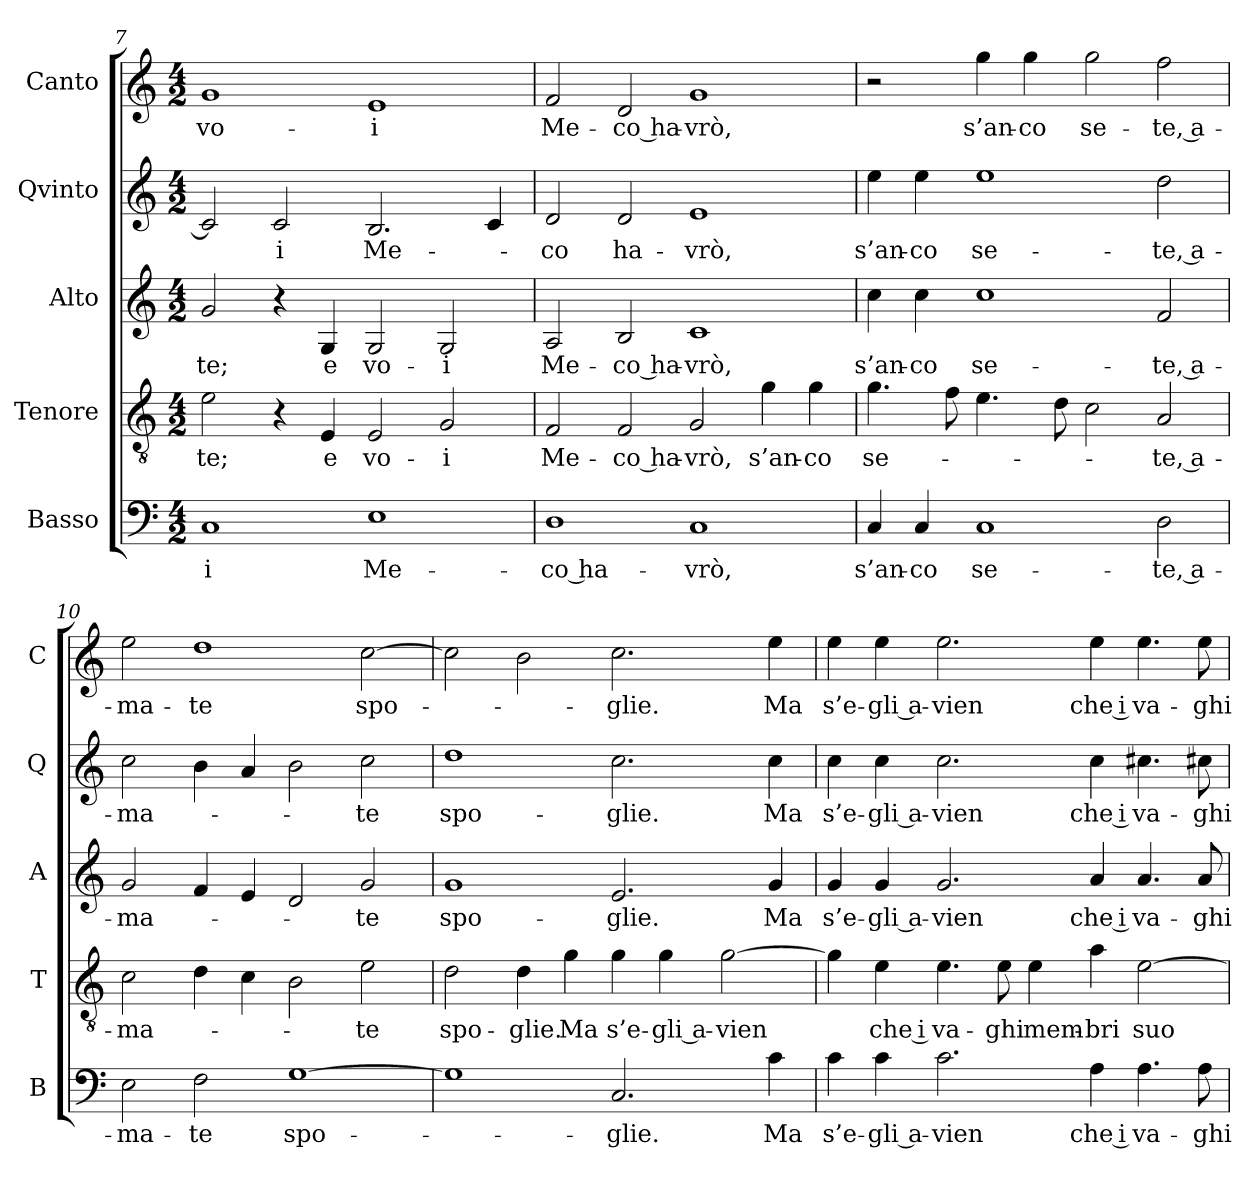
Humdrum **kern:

**kern	**text	**kern	**text	**kern	**text	**kern	**text	**kern	**text
*part5	*part5	*part4	*part4	*part3	*part3	*part2	*part2	*part1	*part1
*staff5	*staff5	*staff4	*staff4	*staff3	*staff3	*staff2	*staff2	*staff1	*staff1
*I"Basso	*	*I"Tenore	*	*I"Alto	*	*I"Qvinto	*	*I"Canto	*
*I'B	*	*I'T	*	*I'A	*	*I'Q	*	*I'C	*
*clefF4	*	*clefGv2	*	*clefG2	*	*clefG2	*	*clefG2	*
*k[]	*	*k[]	*	*k[]	*	*k[]	*	*k[]	*
*C:	*	*C:	*	*C:	*	*C:	*	*C:	*
*M4/2	*	*M4/2	*	*M4/2	*	*M4/2	*	*M4/2	*
=7	=7	=7	=7	=7	=7	=7	=7	=7	=7
1C	-i	2e	-te;	2g	-te;	2c]	.	1g	vo-
.	.	4r	.	4r	.	2c	-i	.	.
.	.	4E	e	4G	e	.	.	.	.
1E	Me-	2E	vo-	2G	vo-	2.B	Me-	1e	-i
.	.	2G	-i	2G	-i	.	.	.	.
.	.	.	.	.	.	4c	.	.	.
=8	=8	=8	=8	=8	=8	=8	=8	=8	=8
1D	-co ha-	2F	Me-	2A	Me-	2d	-co	2f	Me-
.	.	2F	-co ha-	2B	-co ha-	2d	ha-	2d	-co ha-
1C	-vrò,	2G	-vrò,	1c	-vrò,	1e	-vrò,	1g	-vrò,
.	.	4g	s’an-	.	.	.	.	.	.
.	.	4g	-co	.	.	.	.	.	.
=9	=9	=9	=9	=9	=9	=9	=9	=9	=9
4C	s’an-	4.g	se-	4cc	s’an-	4ee	s’an-	2r	.
4C	-co	.	.	4cc	-co	4ee	-co	.	.
.	.	8f	.	.	.	.	.	.	.
1C	se-	4.e	.	1cc	se-	1ee	se-	4gg	s’an-
.	.	.	.	.	.	.	.	4gg	-co
.	.	8d	.	.	.	.	.	.	.
.	.	2c	.	.	.	.	.	2gg	se-
2D	-te, a-	2A	-te, a-	2f	-te, a-	2dd	-te, a-	2ff	-te, a-
=10	=10	=10	=10	=10	=10	=10	=10	=10	=10
2E	-ma-	2c	-ma-	2g	-ma-	2cc	-ma-	2ee	-ma-
2F	-te	4d	.	4f	.	4b	.	1dd	-te
.	.	4c	.	4e	.	4a	.	.	.
[1G	spo-	2B	.	2d	.	2b	.	.	.
.	.	2e	-te	2g	-te	2cc	-te	[2cc	spo-
=11	=11	=11	=11	=11	=11	=11	=11	=11	=11
1G]	.	2d	spo-	1g	spo-	1dd	spo-	2cc]	.
.	.	4d	-glie.	.	.	.	.	2b	.
.	.	4g	Ma	.	.	.	.	.	.
2.C	-glie.	4g	s’e-	2.e	-glie.	2.cc	-glie.	2.cc	-glie.
.	.	4g	-gli a-	.	.	.	.	.	.
.	.	[2g	-vien	.	.	.	.	.	.
4c	Ma	.	.	4g	Ma	4cc	Ma	4ee	Ma
=12	=12	=12	=12	=12	=12	=12	=12	=12	=12
4c	s’e-	4g]	.	4g	s’e-	4cc	s’e-	4ee	s’e-
4c	-gli a-	4e	che i	4g	-gli a-	4cc	-gli a-	4ee	-gli a-
2.c	-vien	4.e	va-	2.g	-vien	2.cc	-vien	2.ee	-vien
.	.	8e	-ghi	.	.	.	.	.	.
.	.	4e	mem-	.	.	.	.	.	.
4A	che i	4a	-bri	4a	che i	4cc	che i	4ee	che i
4.A	va-	[2e	suo-	4.a	va-	4.cc#X	va-	4.ee	va-
8A	-ghi	.	.	8a	-ghi	8cc#X	-ghi	8ee	-ghi
=	=	=	=	=	=	=	=	=	=
*-	*-	*-	*-	*-	*-	*-	*-	*-	*-
